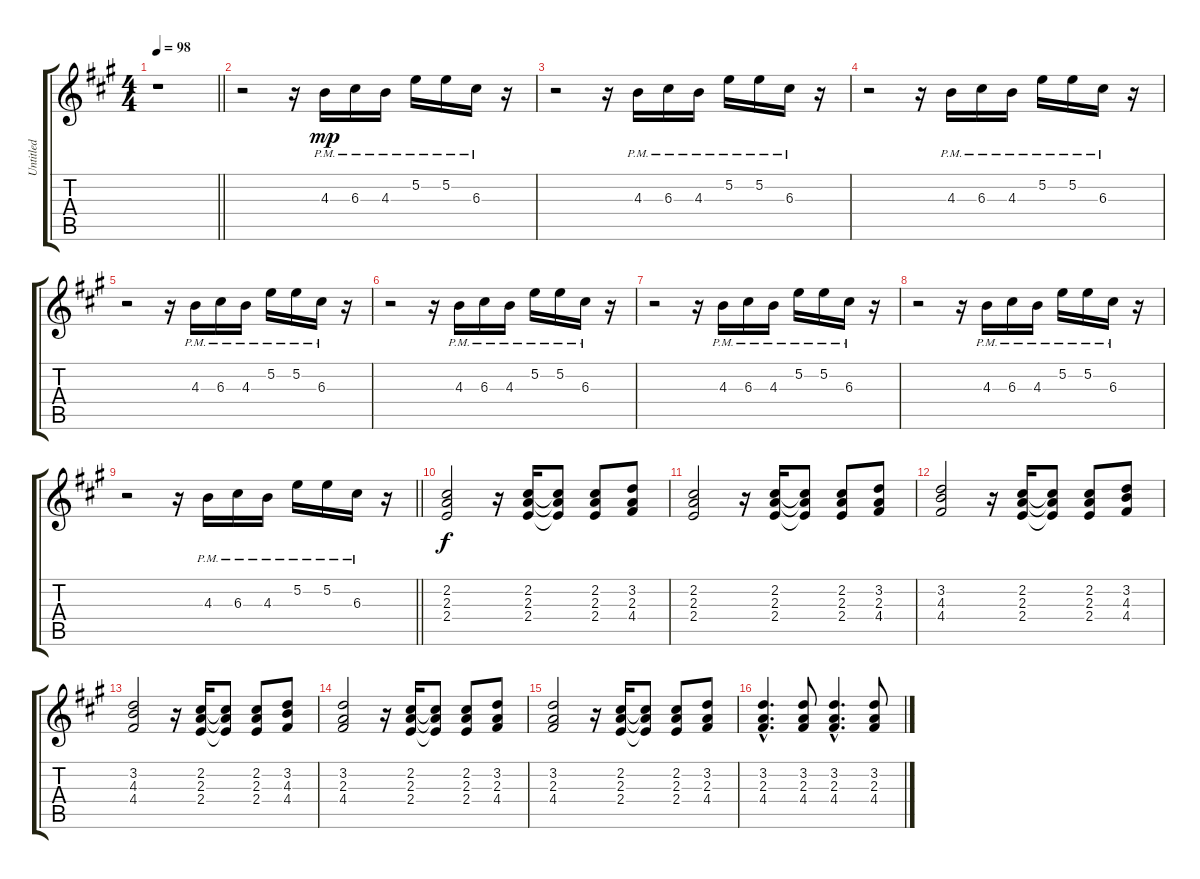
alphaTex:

\track ("Untitled" "Untitled") {instrument electricguitarclean}
\staff {score tabs}
\tuning (E4 B3 G3 D3 A2 E2) {hide}
\ts (4 4)
\tempo 98
\clef g2
\barLineRight lightlight
\ks a
r.1{dy mp} |
r.2 r.16 4.3{pm}.16 6.3{pm}.16 4.3{pm}.16 5.2{pm}.16 5.2{pm}.16 6.3{pm}.16 r.16 |
r.2 r.16 4.3{pm}.16 6.3{pm}.16 4.3{pm}.16 5.2{pm}.16 5.2{pm}.16 6.3{pm}.16 r.16 |
r.2 r.16 4.3{pm}.16 6.3{pm}.16 4.3{pm}.16 5.2{pm}.16 5.2{pm}.16 6.3{pm}.16 r.16 |
r.2 r.16 4.3{pm}.16 6.3{pm}.16 4.3{pm}.16 5.2{pm}.16 5.2{pm}.16 6.3{pm}.16 r.16 |
r.2 r.16 4.3{pm}.16 6.3{pm}.16 4.3{pm}.16 5.2{pm}.16 5.2{pm}.16 6.3{pm}.16 r.16 |
r.2 r.16 4.3{pm}.16 6.3{pm}.16 4.3{pm}.16 5.2{pm}.16 5.2{pm}.16 6.3{pm}.16 r.16 |
r.2 r.16 4.3{pm}.16 6.3{pm}.16 4.3{pm}.16 5.2{pm}.16 5.2{pm}.16 6.3{pm}.16 r.16 |
\barLineRight lightlight
r.2 r.16 4.3{pm}.16 6.3{pm}.16 4.3{pm}.16 5.2{pm}.16 5.2{pm}.16 6.3{pm}.16 r.16 |
(2.2 2.3 2.4).2{dy f} r.16 (2.2 2.3 2.4).16 (2.2{t} 2.3{t} 2.4{t}).8 (2.2 2.3 2.4).8 (3.2 2.3 4.4).8 |
(2.2 2.3 2.4).2 r.16 (2.2 2.3 2.4).16 (2.2{t} 2.3{t} 2.4{t}).8 (2.2 2.3 2.4).8 (3.2 2.3 4.4).8 |
(3.2 4.3 4.4).2 r.16 (2.2 2.3 2.4).16 (2.2{t} 2.3{t} 2.4{t}).8 (2.2 2.3 2.4).8 (3.2 4.3 4.4).8 |
(3.2 4.3 4.4).2 r.16 (2.2 2.3 2.4).16 (2.2{t} 2.3{t} 2.4{t}).8 (2.2 2.3 2.4).8 (3.2 4.3 4.4).8 |
(3.2 2.3 4.4).2 r.16 (2.2 2.3 2.4).16 (2.2{t} 2.3{t} 2.4{t}).8 (2.2 2.3 2.4).8 (3.2 2.3 4.4).8 |
(3.2 2.3 4.4).2 r.16 (2.2 2.3 2.4).16 (2.2{t} 2.3{t} 2.4{t}).8 (2.2 2.3 2.4).8 (3.2 2.3 4.4).8 |
(3.2{hac} 2.3{hac} 4.4{hac}).4{d} (3.2 2.3 4.4).8 (3.2{hac} 2.3{hac} 4.4{hac}).4{d} (3.2 2.3 4.4).8
